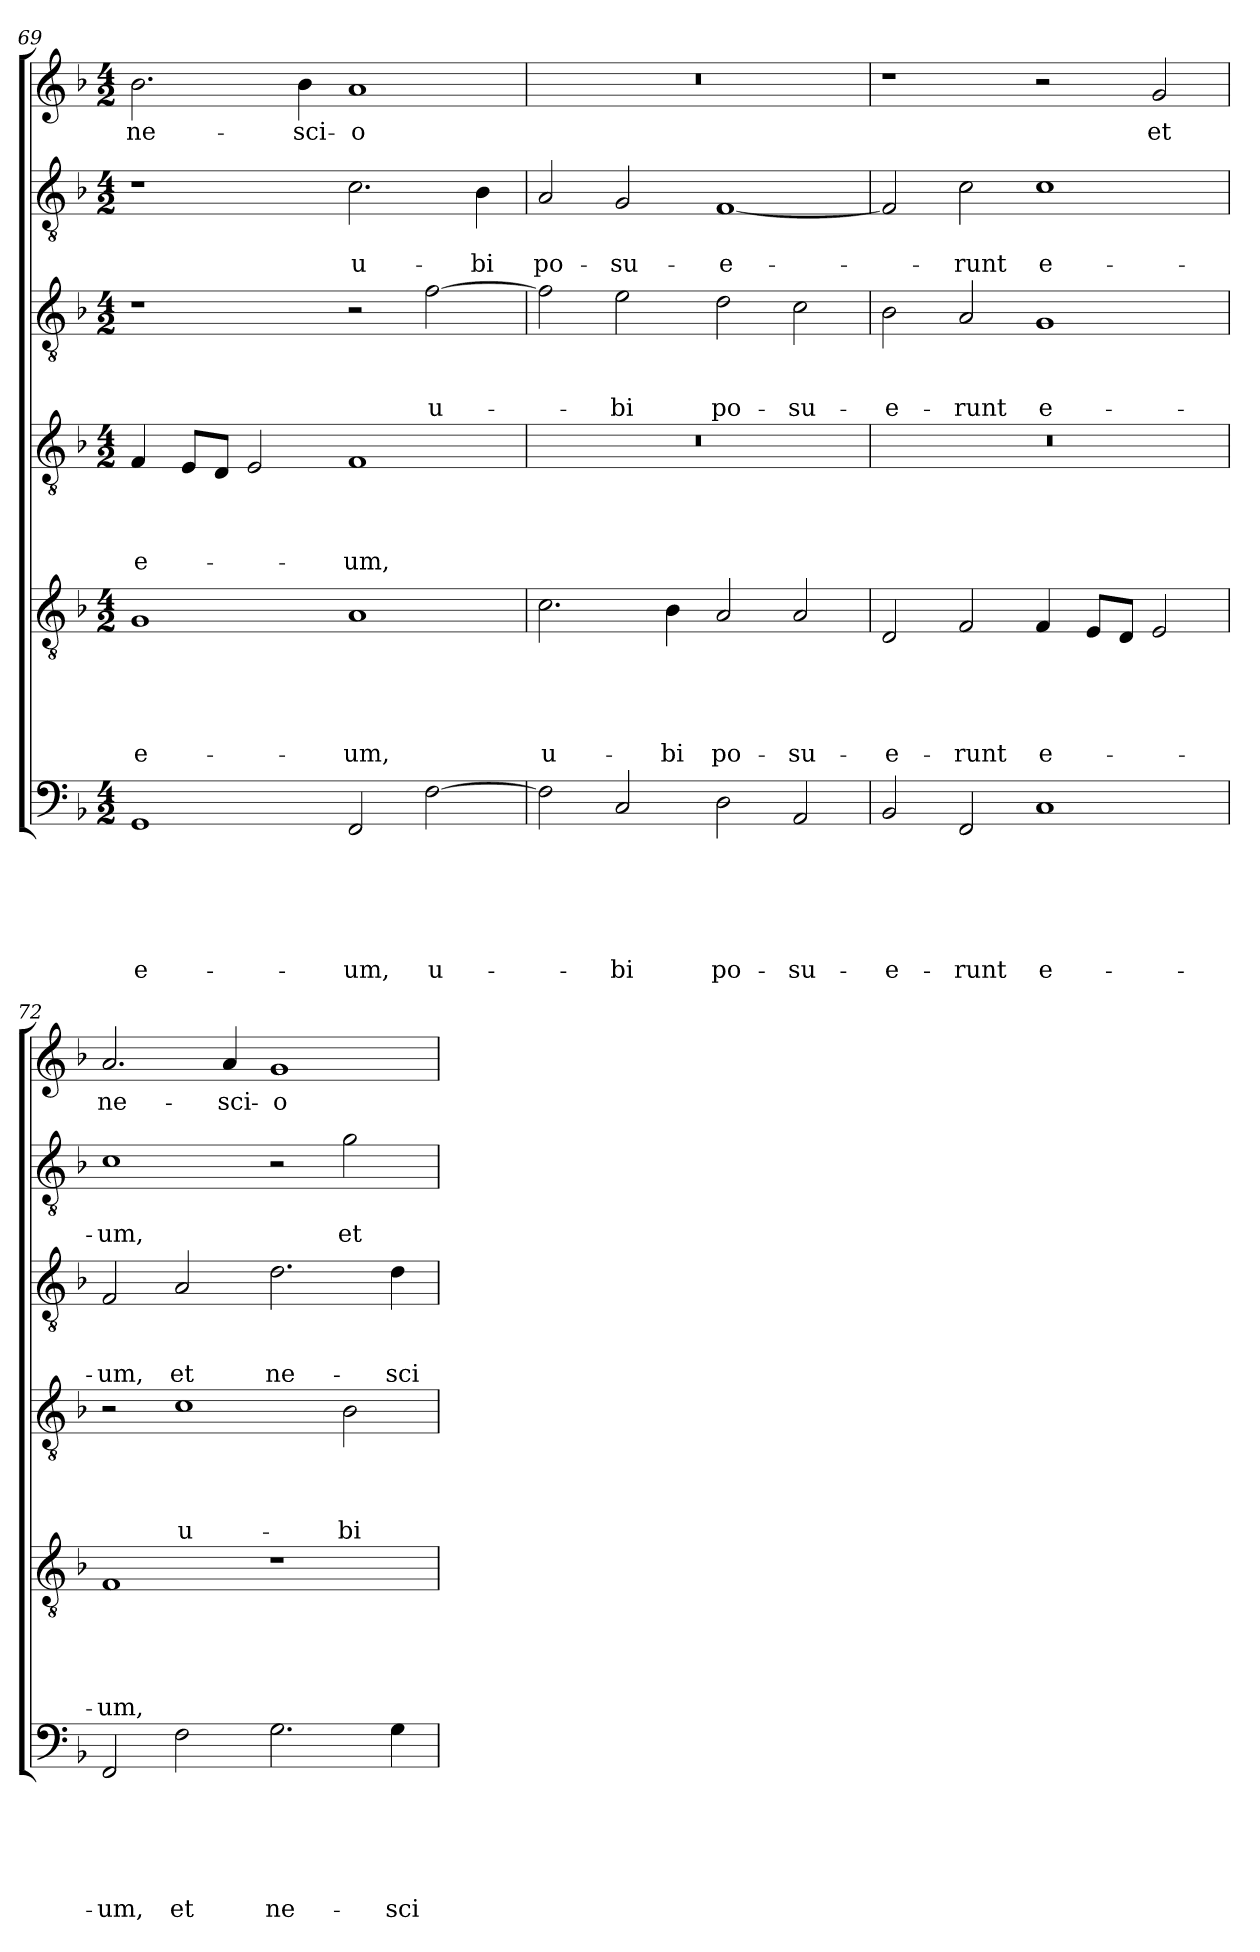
**kern	**text	**text	**text	**text	**text	**text	**kern	**text	**text	**text	**text	**text	**kern	**text	**text	**text	**text	**kern	**text	**text	**text	**kern	**text	**text	**kern	**text
*part6	*part6	*part6	*part6	*part6	*part6	*part6	*part5	*part5	*part5	*part5	*part5	*part5	*part4	*part4	*part4	*part4	*part4	*part3	*part3	*part3	*part3	*part2	*part2	*part2	*part1	*part1
*staff6	*staff6	*staff6	*staff6	*staff6	*staff6	*staff6	*staff5	*staff5	*staff5	*staff5	*staff5	*staff5	*staff4	*staff4	*staff4	*staff4	*staff4	*staff3	*staff3	*staff3	*staff3	*staff2	*staff2	*staff2	*staff1	*staff1
*clefF4	*	*	*	*	*	*	*clefGv2	*	*	*	*	*	*clefGv2	*	*	*	*	*clefGv2	*	*	*	*clefGv2	*	*	*clefG2	*
*k[b-]	*	*	*	*	*	*	*k[b-]	*	*	*	*	*	*k[b-]	*	*	*	*	*k[b-]	*	*	*	*k[b-]	*	*	*k[b-]	*
*F:	*	*	*	*	*	*	*F:	*	*	*	*	*	*F:	*	*	*	*	*F:	*	*	*	*F:	*	*	*F:	*
*M4/2	*	*	*	*	*	*	*M4/2	*	*	*	*	*	*M4/2	*	*	*	*	*M4/2	*	*	*	*M4/2	*	*	*M4/2	*
=69	=69	=69	=69	=69	=69	=69	=69	=69	=69	=69	=69	=69	=69	=69	=69	=69	=69	=69	=69	=69	=69	=69	=69	=69	=69	=69
1GG	.	.	.	.	.	e-	1G	.	.	.	.	e-	4F/	.	.	.	e-	1r	.	.	.	1r	.	.	2.b-\	ne-
.	.	.	.	.	.	.	.	.	.	.	.	.	8E/L	.	.	.	.	.	.	.	.	.	.	.	.	.
.	.	.	.	.	.	.	.	.	.	.	.	.	8D/J	.	.	.	.	.	.	.	.	.	.	.	.	.
.	.	.	.	.	.	.	.	.	.	.	.	.	2E/	.	.	.	.	.	.	.	.	.	.	.	.	.
.	.	.	.	.	.	.	.	.	.	.	.	.	.	.	.	.	.	.	.	.	.	.	.	.	4b-\	-sci-
2FF/	.	.	.	.	.	-um,	1A	.	.	.	.	-um,	1F	.	.	.	-um,	2r	.	.	.	2.c\	.	u-	1a	-o
[2F\	.	.	.	.	.	u-	.	.	.	.	.	.	.	.	.	.	.	[2f\	.	.	u-	.	.	.	.	.
.	.	.	.	.	.	.	.	.	.	.	.	.	.	.	.	.	.	.	.	.	.	4B-\	.	-bi	.	.
=70	=70	=70	=70	=70	=70	=70	=70	=70	=70	=70	=70	=70	=70	=70	=70	=70	=70	=70	=70	=70	=70	=70	=70	=70	=70	=70
2F\]	.	.	.	.	.	.	2.c\	.	.	.	.	u-	0r	.	.	.	.	2f\]	.	.	.	2A/	.	po-	0r	.
2C/	.	.	.	.	.	-bi	.	.	.	.	.	.	.	.	.	.	.	2e\	.	.	-bi	2G/	.	-su-	.	.
.	.	.	.	.	.	.	4B-\	.	.	.	.	-bi	.	.	.	.	.	.	.	.	.	.	.	.	.	.
2D\	.	.	.	.	.	po-	2A/	.	.	.	.	po-	.	.	.	.	.	2d\	.	.	po-	[1F	.	-e-	.	.
2AA/	.	.	.	.	.	-su-	2A/	.	.	.	.	-su-	.	.	.	.	.	2c\	.	.	-su-	.	.	.	.	.
=71	=71	=71	=71	=71	=71	=71	=71	=71	=71	=71	=71	=71	=71	=71	=71	=71	=71	=71	=71	=71	=71	=71	=71	=71	=71	=71
2BB-/	.	.	.	.	.	-e-	2D/	.	.	.	.	-e-	0r	.	.	.	.	2B-\	.	.	-e-	2F/]	.	.	1r	.
2FF/	.	.	.	.	.	-runt	2F/	.	.	.	.	-runt	.	.	.	.	.	2A/	.	.	-runt	2c\	.	-runt	.	.
1C	.	.	.	.	.	e-	4F/	.	.	.	.	e-	.	.	.	.	.	1G	.	.	e-	1c	.	e-	2r	.
.	.	.	.	.	.	.	8E/L	.	.	.	.	.	.	.	.	.	.	.	.	.	.	.	.	.	.	.
.	.	.	.	.	.	.	8D/J	.	.	.	.	.	.	.	.	.	.	.	.	.	.	.	.	.	.	.
.	.	.	.	.	.	.	2E/	.	.	.	.	.	.	.	.	.	.	.	.	.	.	.	.	.	2g/	et
=72	=72	=72	=72	=72	=72	=72	=72	=72	=72	=72	=72	=72	=72	=72	=72	=72	=72	=72	=72	=72	=72	=72	=72	=72	=72	=72
2FF/	.	.	.	.	.	-um,	1F	.	.	.	.	-um,	2r	.	.	.	.	2F/	.	.	-um,	1c	.	-um,	2.a/	ne-
2F\	.	.	.	.	.	et	.	.	.	.	.	.	1c	.	.	.	u-	2A/	.	.	et	.	.	.	.	.
.	.	.	.	.	.	.	.	.	.	.	.	.	.	.	.	.	.	.	.	.	.	.	.	.	4a/	-sci-
2.G\	.	.	.	.	.	ne-	1r	.	.	.	.	.	.	.	.	.	.	2.d\	.	.	ne-	2r	.	.	1g	-o
.	.	.	.	.	.	.	.	.	.	.	.	.	2B-\	.	.	.	-bi	.	.	.	.	2g\	.	et	.	.
4G\	.	.	.	.	.	-sci-	.	.	.	.	.	.	.	.	.	.	.	4d\	.	.	-sci-	.	.	.	.	.
=	=	=	=	=	=	=	=	=	=	=	=	=	=	=	=	=	=	=	=	=	=	=	=	=	=	=
*-	*-	*-	*-	*-	*-	*-	*-	*-	*-	*-	*-	*-	*-	*-	*-	*-	*-	*-	*-	*-	*-	*-	*-	*-	*-	*-
